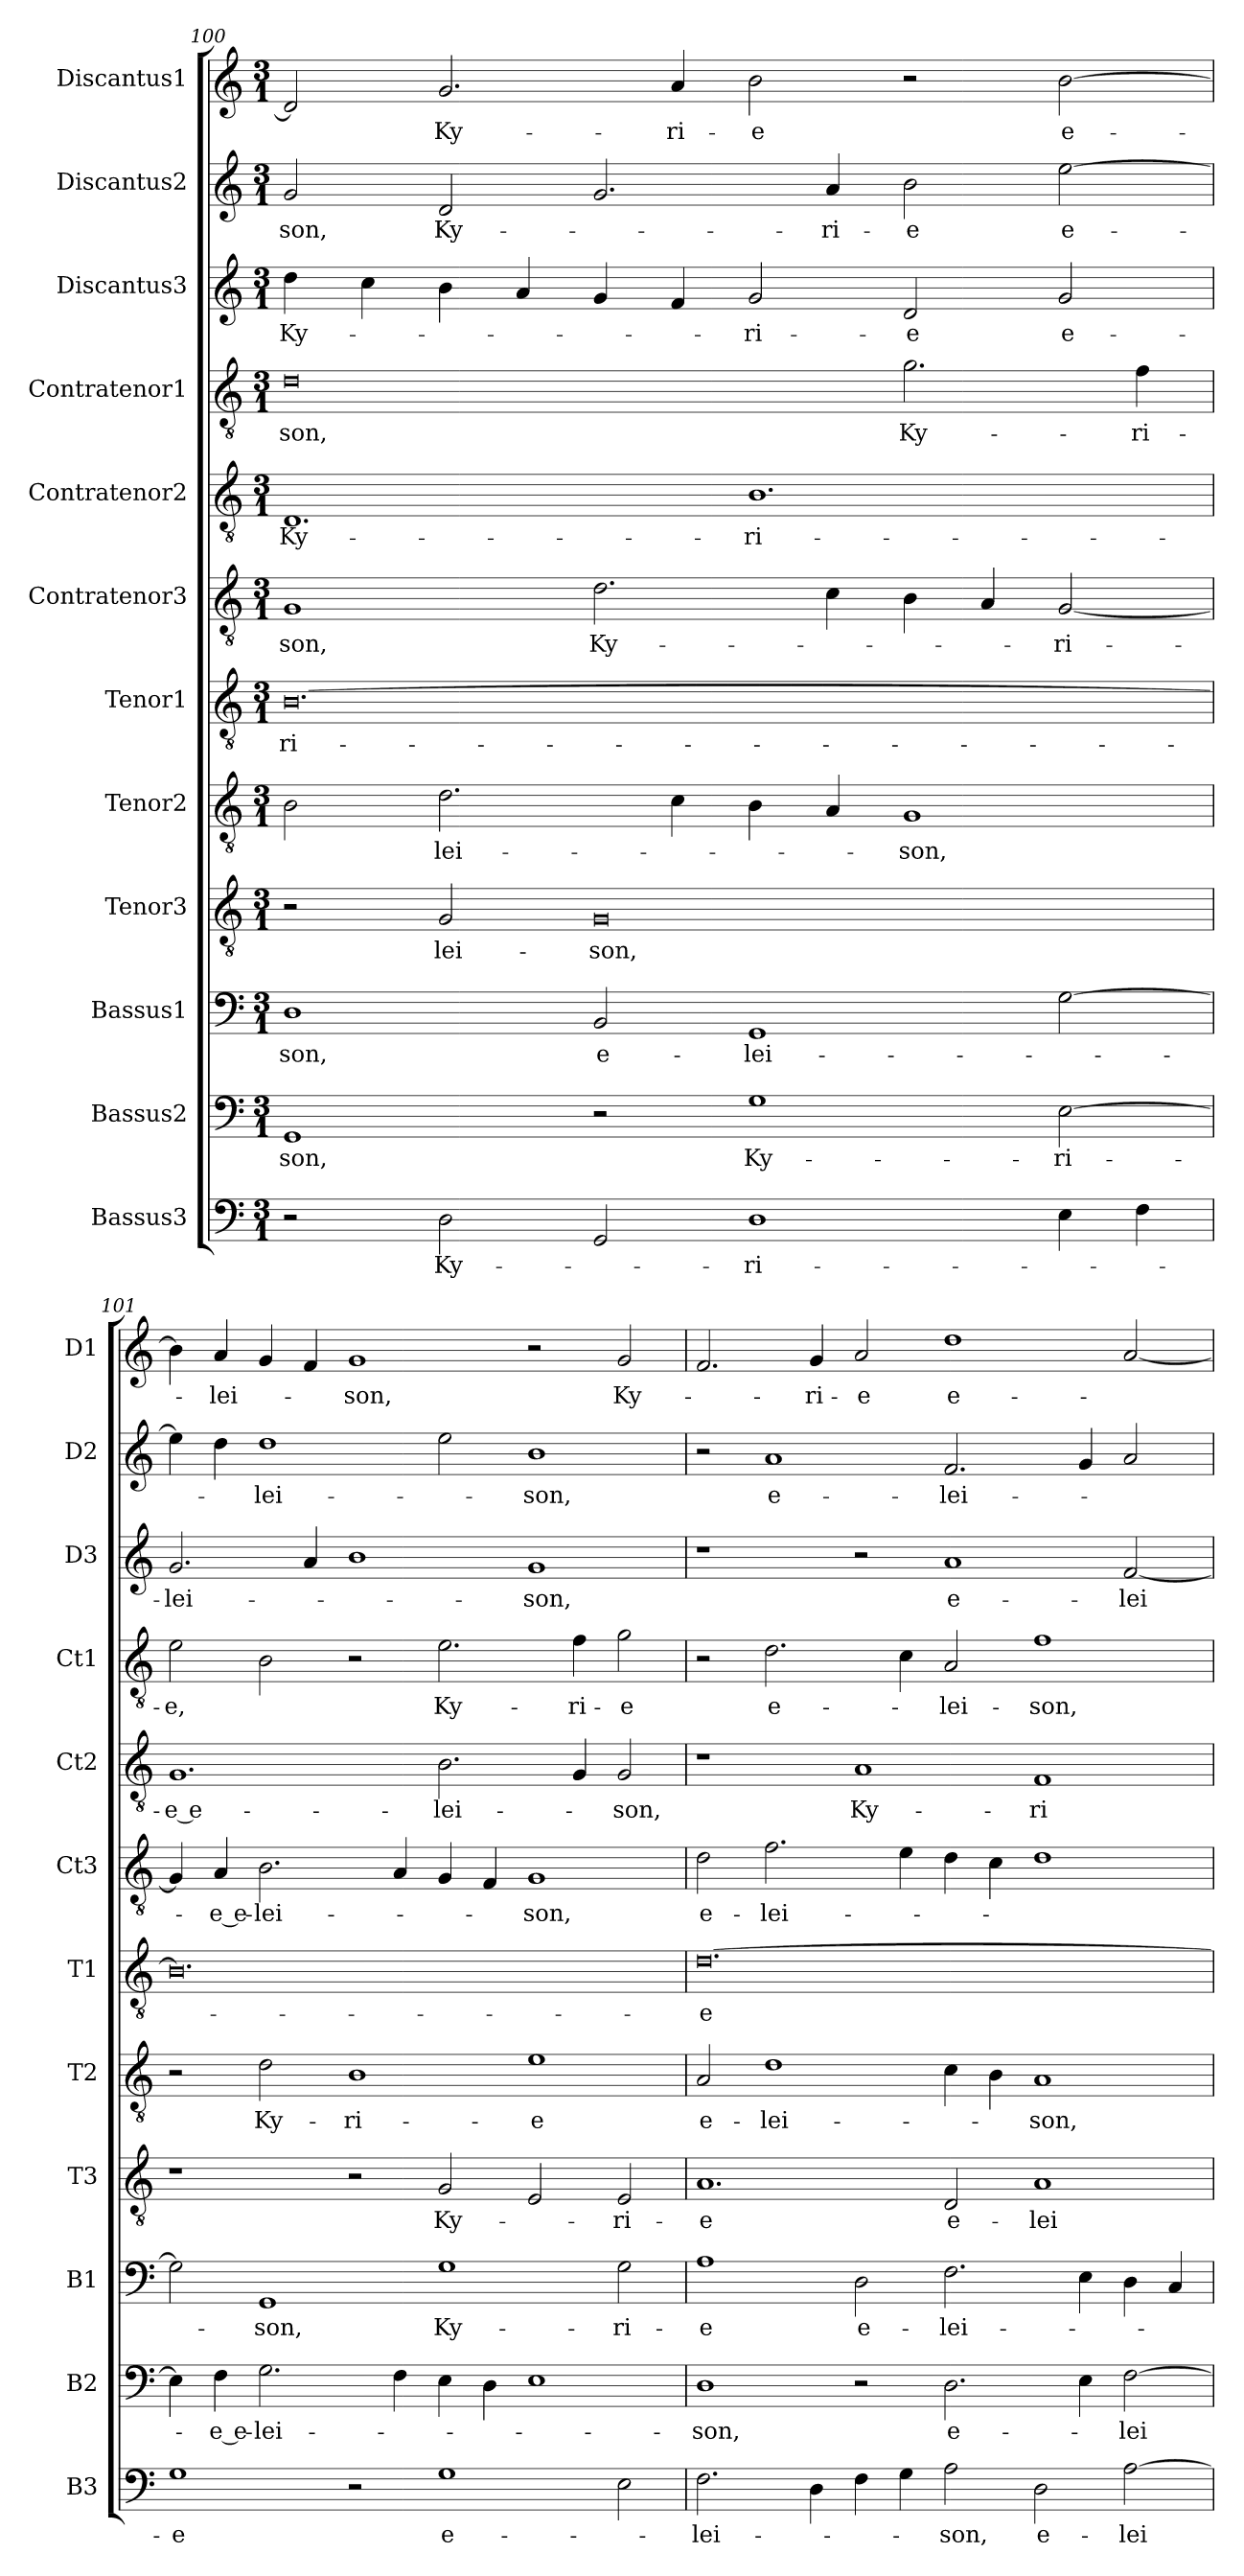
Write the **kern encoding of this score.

**kern	**text	**kern	**text	**kern	**text	**kern	**text	**kern	**text	**kern	**text	**kern	**text	**kern	**text	**kern	**text	**kern	**text	**kern	**text	**kern	**text
*part12	*part12	*part11	*part11	*part10	*part10	*part9	*part9	*part8	*part8	*part7	*part7	*part6	*part6	*part5	*part5	*part4	*part4	*part3	*part3	*part2	*part2	*part1	*part1
*staff12	*staff12	*staff11	*staff11	*staff10	*staff10	*staff9	*staff9	*staff8	*staff8	*staff7	*staff7	*staff6	*staff6	*staff5	*staff5	*staff4	*staff4	*staff3	*staff3	*staff2	*staff2	*staff1	*staff1
*I"Bassus3	*	*I"Bassus2	*	*I"Bassus1	*	*I"Tenor3	*	*I"Tenor2	*	*I"Tenor1	*	*I"Contratenor3	*	*I"Contratenor2	*	*I"Contratenor1	*	*I"Discantus3	*	*I"Discantus2	*	*I"Discantus1	*
*I'B3	*	*I'B2	*	*I'B1	*	*I'T3	*	*I'T2	*	*I'T1	*	*I'Ct3	*	*I'Ct2	*	*I'Ct1	*	*I'D3	*	*I'D2	*	*I'D1	*
*clefF4	*	*clefF4	*	*clefF4	*	*clefGv2	*	*clefGv2	*	*clefGv2	*	*clefGv2	*	*clefGv2	*	*clefGv2	*	*clefG2	*	*clefG2	*	*clefG2	*
*k[]	*	*k[]	*	*k[]	*	*k[]	*	*k[]	*	*k[]	*	*k[]	*	*k[]	*	*k[]	*	*k[]	*	*k[]	*	*k[]	*
*M3/1	*	*M3/1	*	*M3/1	*	*M3/1	*	*M3/1	*	*M3/1	*	*M3/1	*	*M3/1	*	*M3/1	*	*M3/1	*	*M3/1	*	*M3/1	*
=100	=100	=100	=100	=100	=100	=100	=100	=100	=100	=100	=100	=100	=100	=100	=100	=100	=100	=100	=100	=100	=100	=100	=100
2r	.	1GG	-son,	1D	-son,	2r	.	2B	.	[0.B	-ri-	1G	-son,	1.D	Ky-	0d	-son,	4dd	Ky-	2g	-son,	2d]	.
.	.	.	.	.	.	.	.	.	.	.	.	.	.	.	.	.	.	4cc	.	.	.	.	.
2D	Ky-	.	.	.	.	2G	-lei-	2.d	-lei-	.	.	.	.	.	.	.	.	4b	.	2d	Ky-	2.g	Ky-
.	.	.	.	.	.	.	.	.	.	.	.	.	.	.	.	.	.	4a	.	.	.	.	.
2GG	.	2r	.	2BB	e-	0G	-son,	.	.	.	.	2.d	Ky-	.	.	.	.	4g	.	2.g	.	.	.
.	.	.	.	.	.	.	.	4c	.	.	.	.	.	.	.	.	.	4f	.	.	.	4a	-ri-
1D	-ri-	1G	Ky-	1GG	-lei-	.	.	4B	.	.	.	.	.	1.B	-ri-	.	.	2g	-ri-	.	.	2b	-e
.	.	.	.	.	.	.	.	4A	.	.	.	4c	.	.	.	.	.	.	.	4a	-ri-	.	.
.	.	.	.	.	.	.	.	1G	-son,	.	.	4B	.	.	.	2.g	Ky-	2d	-e	2b	-e	2r	.
.	.	.	.	.	.	.	.	.	.	.	.	4A	.	.	.	.	.	.	.	.	.	.	.
4E	.	[2E	-ri-	[2G	.	.	.	.	.	.	.	[2G	-ri-	.	.	.	.	2g	e-	[2ee	e-	[2b	e-
4F	.	.	.	.	.	.	.	.	.	.	.	.	.	.	.	4f	-ri-	.	.	.	.	.	.
=101	=101	=101	=101	=101	=101	=101	=101	=101	=101	=101	=101	=101	=101	=101	=101	=101	=101	=101	=101	=101	=101	=101	=101
1G	-e	4E]	.	2G]	.	1r	.	2r	.	0.B]	.	4G]	.	1.G	-e e-	2e	-e,	2.g	-lei-	4ee]	.	4b]	.
.	.	4F	-e e-	.	.	.	.	.	.	.	.	4A	-e e-	.	.	.	.	.	.	4dd	.	4a	-lei-
.	.	2.G	-lei-	1GG	-son,	.	.	2d	Ky-	.	.	2.B	-lei-	.	.	2B	.	.	.	1dd	-lei-	4g	.
.	.	.	.	.	.	.	.	.	.	.	.	.	.	.	.	.	.	4a	.	.	.	4f	.
2r	.	.	.	.	.	2r	.	1B	-ri-	.	.	.	.	.	.	2r	.	1b	.	.	.	1g	-son,
.	.	4F	.	.	.	.	.	.	.	.	.	4A	.	.	.	.	.	.	.	.	.	.	.
1G	e-	4E	.	1G	Ky-	2G	Ky-	.	.	.	.	4G	.	2.B	-lei-	2.e	Ky-	.	.	2ee	.	.	.
.	.	4D	.	.	.	.	.	.	.	.	.	4F	.	.	.	.	.	.	.	.	.	.	.
.	.	1E	.	.	.	2E	.	1e	-e	.	.	1G	-son,	.	.	.	.	1g	-son,	1b	-son,	2r	.
.	.	.	.	.	.	.	.	.	.	.	.	.	.	4G	.	4f	-ri-	.	.	.	.	.	.
2E	.	.	.	2G	-ri-	2E	-ri-	.	.	.	.	.	.	2G	-son,	2g	-e	.	.	.	.	2g	Ky-
=102	=102	=102	=102	=102	=102	=102	=102	=102	=102	=102	=102	=102	=102	=102	=102	=102	=102	=102	=102	=102	=102	=102	=102
2.F	-lei-	1D	-son,	1A	-e	1.A	-e	2A	e-	[0.d	-e	2d	e-	1r	.	2r	.	1r	.	2r	.	2.f	.
.	.	.	.	.	.	.	.	1d	-lei-	.	.	2.f	-lei-	.	.	2.d	e-	.	.	1a	e-	.	.
4D	.	.	.	.	.	.	.	.	.	.	.	.	.	.	.	.	.	.	.	.	.	4g	-ri-
4F	.	2r	.	2D	e-	.	.	.	.	.	.	.	.	1A	Ky-	.	.	2r	.	.	.	2a	-e
4G	.	.	.	.	.	.	.	.	.	.	.	4e	.	.	.	4c	.	.	.	.	.	.	.
2A	-son,	2.D	e-	2.F	-lei-	2D	e-	4c	.	.	.	4d	.	.	.	2A	-lei-	1a	e-	2.f	-lei-	1dd	e-
.	.	.	.	.	.	.	.	4B	.	.	.	4c	.	.	.	.	.	.	.	.	.	.	.
2D	e-	.	.	.	.	1A	-lei-	1A	-son,	.	.	1d	.	1F	-ri-	1f	-son,	.	.	.	.	.	.
.	.	4E	.	4E	.	.	.	.	.	.	.	.	.	.	.	.	.	.	.	4g	.	.	.
[2A	-lei-	[2F	-lei-	4D	.	.	.	.	.	.	.	.	.	.	.	.	.	[2f	-lei-	2a	.	[2a	.
.	.	.	.	4C	.	.	.	.	.	.	.	.	.	.	.	.	.	.	.	.	.	.	.
=	=	=	=	=	=	=	=	=	=	=	=	=	=	=	=	=	=	=	=	=	=	=	=
*-	*-	*-	*-	*-	*-	*-	*-	*-	*-	*-	*-	*-	*-	*-	*-	*-	*-	*-	*-	*-	*-	*-	*-
